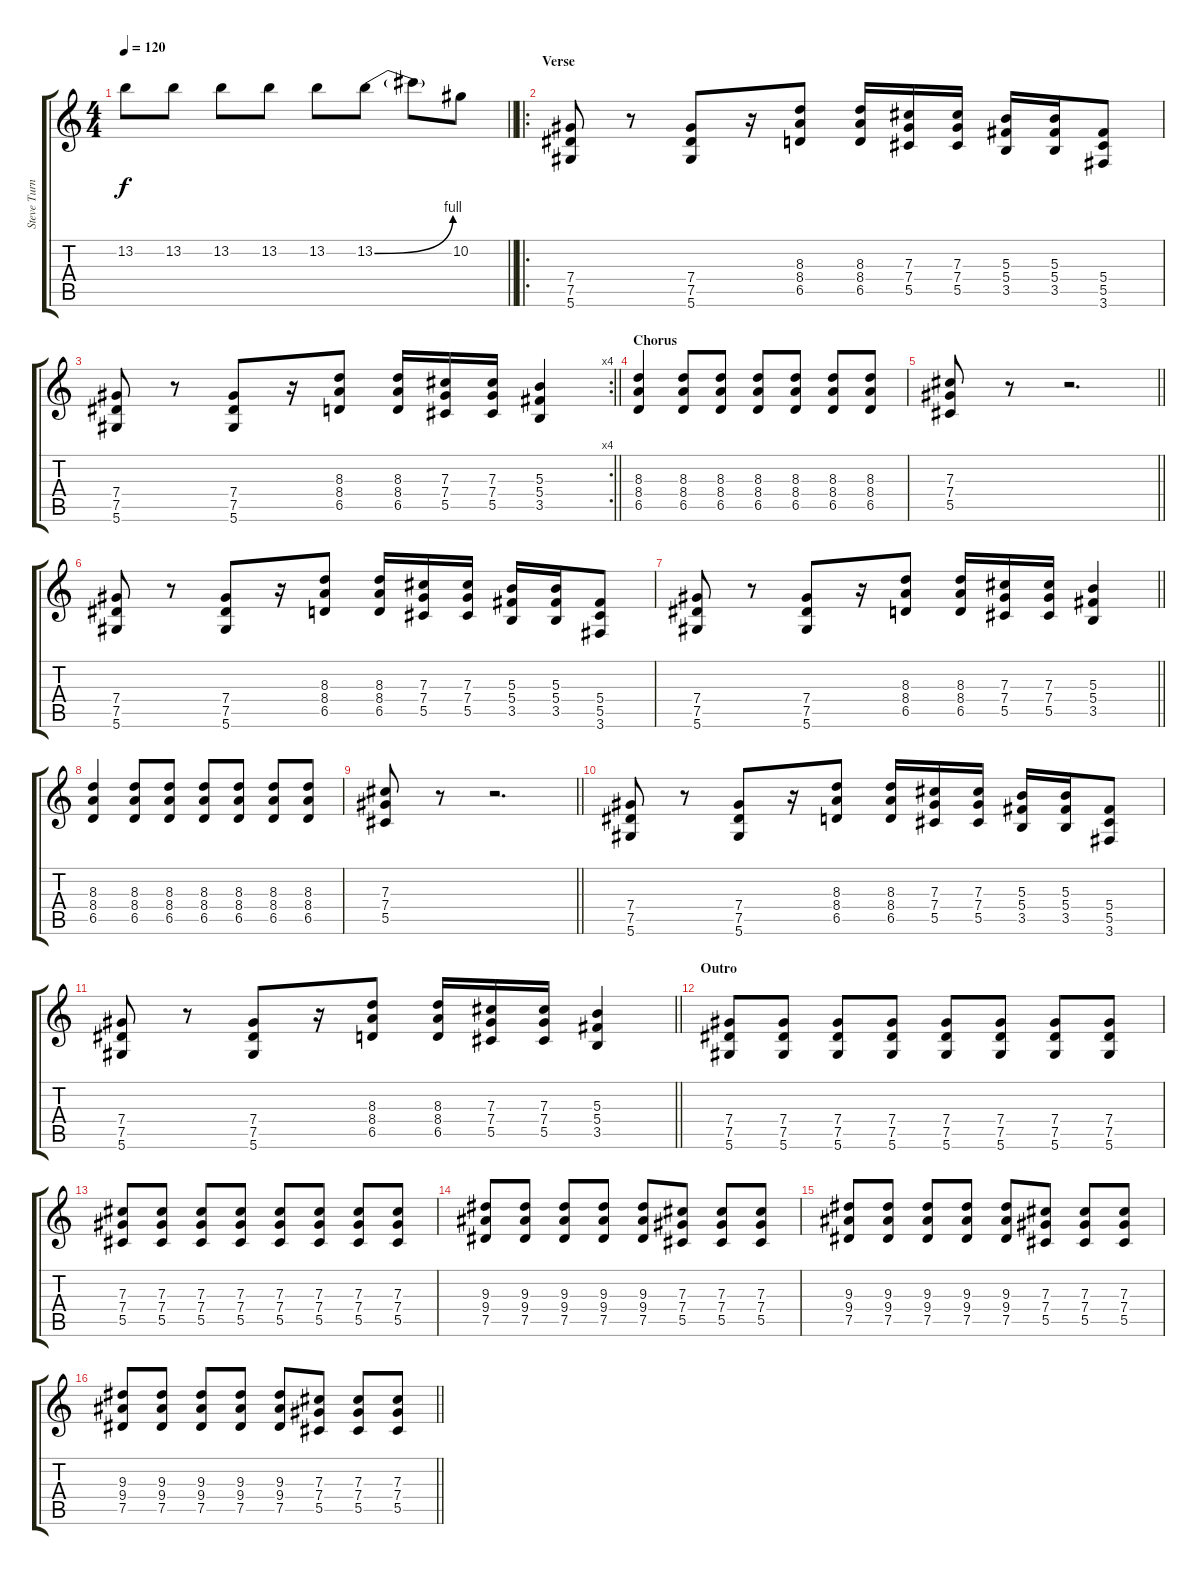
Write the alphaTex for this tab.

\track ("Steve Turner" "Steve Turn") {instrument distortionguitar}
\staff {score tabs}
\tuning (Eb4 Bb3 Gb3 Db3 Ab2 Eb2) {hide}
\ts (4 4)
\tempo 120
\clef g2
\barLineRight lightlight
\ks c
13.2.8{dy f} 13.2.8 13.2.8 13.2.8 13.2.8 13.2{be (bend 0 0 60 4)}.8 13.2{t}.8 10.2.8 |
\ro
\section ("" "Verse")
(7.4 7.5 5.6).8 r.8 (7.4 7.5 5.6).8 r.16 (8.3 8.4 6.5).8 (8.3 8.4 6.5).16 (7.3 7.4 5.5).16 (7.3 7.4 5.5).16 (5.3 5.4 3.5).16 (5.3 5.4 3.5).16 (5.4 5.5 3.6).8 |
\rc 4
\barLineRight lightlight
(7.4 7.5 5.6).8 r.8 (7.4 7.5 5.6).8 r.16 (8.3 8.4 6.5).8 (8.3 8.4 6.5).16 (7.3 7.4 5.5).16 (7.3 7.4 5.5).16 (5.3 5.4 3.5).4 |
\section ("" "Chorus")
(8.3 8.4 6.5).4 (8.3 8.4 6.5).8 (8.3 8.4 6.5).8 (8.3 8.4 6.5).8 (8.3 8.4 6.5).8 (8.3 8.4 6.5).8 (8.3 8.4 6.5).8 |
\barLineRight lightlight
(7.3 7.4 5.5).8 r.8 r.2{d} |
(7.4 7.5 5.6).8 r.8 (7.4 7.5 5.6).8 r.16 (8.3 8.4 6.5).8 (8.3 8.4 6.5).16 (7.3 7.4 5.5).16 (7.3 7.4 5.5).16 (5.3 5.4 3.5).16 (5.3 5.4 3.5).16 (5.4 5.5 3.6).8 |
\barLineRight lightlight
(7.4 7.5 5.6).8 r.8 (7.4 7.5 5.6).8 r.16 (8.3 8.4 6.5).8 (8.3 8.4 6.5).16 (7.3 7.4 5.5).16 (7.3 7.4 5.5).16 (5.3 5.4 3.5).4 |
(8.3 8.4 6.5).4 (8.3 8.4 6.5).8 (8.3 8.4 6.5).8 (8.3 8.4 6.5).8 (8.3 8.4 6.5).8 (8.3 8.4 6.5).8 (8.3 8.4 6.5).8 |
\barLineRight lightlight
(7.3 7.4 5.5).8 r.8 r.2{d} |
(7.4 7.5 5.6).8 r.8 (7.4 7.5 5.6).8 r.16 (8.3 8.4 6.5).8 (8.3 8.4 6.5).16 (7.3 7.4 5.5).16 (7.3 7.4 5.5).16 (5.3 5.4 3.5).16 (5.3 5.4 3.5).16 (5.4 5.5 3.6).8 |
\barLineRight lightlight
(7.4 7.5 5.6).8 r.8 (7.4 7.5 5.6).8 r.16 (8.3 8.4 6.5).8 (8.3 8.4 6.5).16 (7.3 7.4 5.5).16 (7.3 7.4 5.5).16 (5.3 5.4 3.5).4 |
\section ("" "Outro")
(7.4 7.5 5.6).8 (7.4 7.5 5.6).8 (7.4 7.5 5.6).8 (7.4 7.5 5.6).8 (7.4 7.5 5.6).8 (7.4 7.5 5.6).8 (7.4 7.5 5.6).8 (7.4 7.5 5.6).8 |
(7.3 7.4 5.5).8 (7.3 7.4 5.5).8 (7.3 7.4 5.5).8 (7.3 7.4 5.5).8 (7.3 7.4 5.5).8 (7.3 7.4 5.5).8 (7.3 7.4 5.5).8 (7.3 7.4 5.5).8 |
(9.3 9.4 7.5).8 (9.3 9.4 7.5).8 (9.3 9.4 7.5).8 (9.3 9.4 7.5).8 (9.3 9.4 7.5).8 (7.3 7.4 5.5).8 (7.3 7.4 5.5).8 (7.3 7.4 5.5).8 |
(9.3 9.4 7.5).8 (9.3 9.4 7.5).8 (9.3 9.4 7.5).8 (9.3 9.4 7.5).8 (9.3 9.4 7.5).8 (7.3 7.4 5.5).8 (7.3 7.4 5.5).8 (7.3 7.4 5.5).8 |
\barLineRight lightlight
(9.3 9.4 7.5).8 (9.3 9.4 7.5).8 (9.3 9.4 7.5).8 (9.3 9.4 7.5).8 (9.3 9.4 7.5).8 (7.3 7.4 5.5).8 (7.3 7.4 5.5).8 (7.3 7.4 5.5).8
